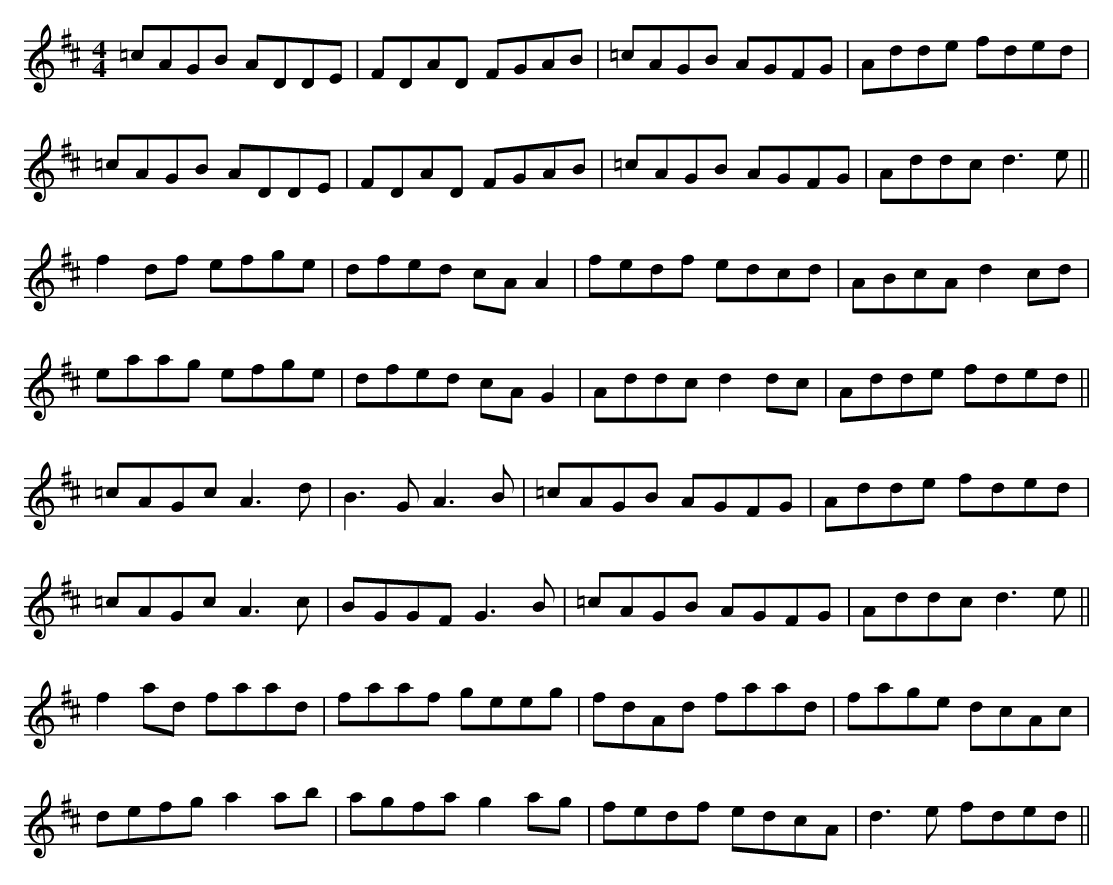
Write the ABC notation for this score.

X:1
M:4/4
K:D
=cAGB ADDE|FDAD FGAB|=cAGB AGFG|Adde fded|
=cAGB ADDE|FDAD FGAB|=cAGB AGFG|Addc d3e||
f2df efge|dfed cAA2|fedf edcd|ABcA d2cd|
eaag efge|dfed cAG2|Addc d2dc|Adde fded||
=cAGc A3d|B3G A3B|=cAGB AGFG|Adde fded|
=cAGc A3c|BGGF G3B|=cAGB AGFG|Addc d3e||
f2ad faad|faaf geeg|fdAd faad|fage dcAc|
defg a2ab|agfa g2ag|fedf edcA|d3e fded||
